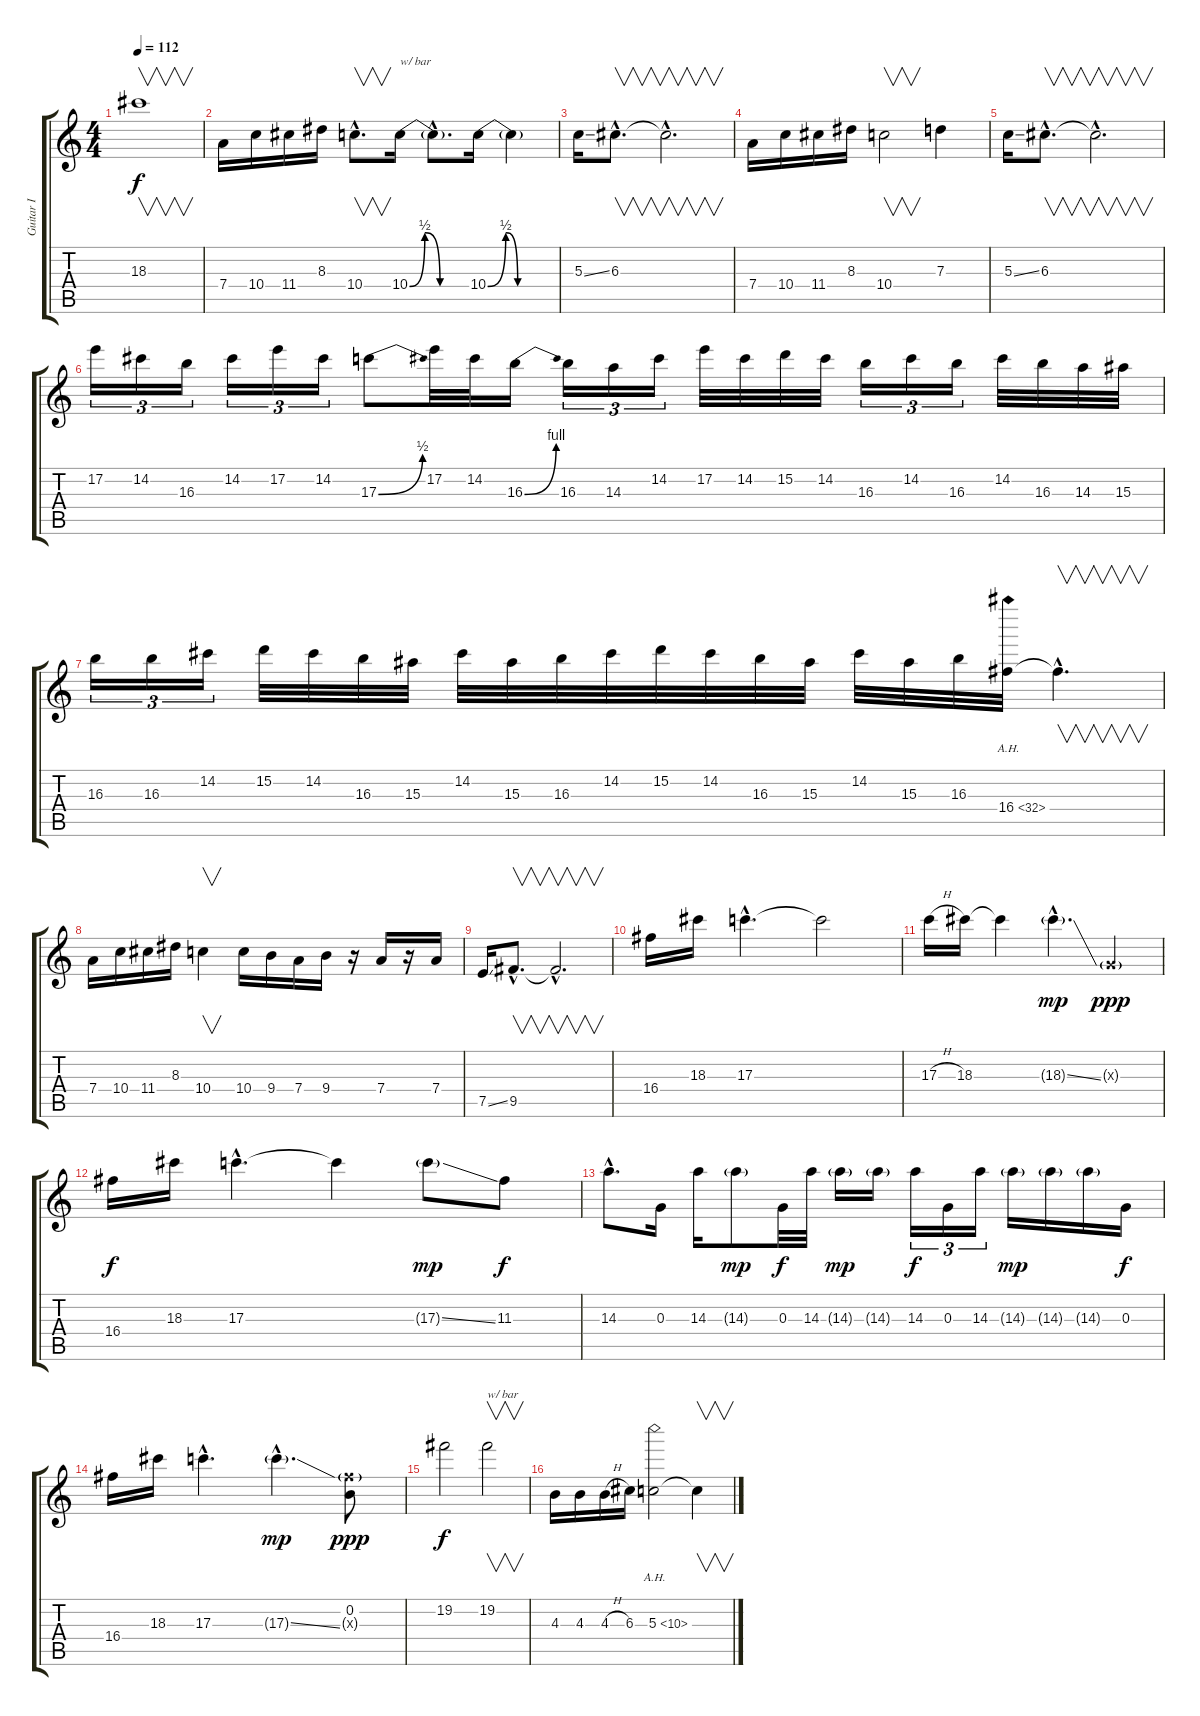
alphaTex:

\track ("Guitar I" "Guitar I") {instrument distortionguitar}
\staff {score tabs}
\tuning (E4 B3 G3 D3 A2 E2) {hide}
\ts (4 4)
\tempo 112
\clef g2
\ks c
18.3{t}.1{v dy f} |
7.4.16 10.4.16 11.4.16 8.3.16 10.4{hac}.8{v d} 10.4{be (custom 0 0 15 2 30 0 45 0 60 0)}.16{txt "w/ bar"} 10.4{hac t}.8{d} 10.4{be (custom 0 0 15 2 25 0 30 0 45 0 60 0)}.16 10.4{t}.4 |
5.3{ss}.16 6.3{hac}.8{v d} 6.3{hac t}.2{v d} |
7.4.16 10.4.16 11.4.16 8.3.16 10.4.2{v} 7.3.4 |
5.3{ss}.16 6.3{hac}.8{v d} 6.3{hac t}.2{v d} |
17.2.16{tu (3 2)} 14.2.16{tu (3 2)} 16.3.16{tu (3 2)} 14.2.16{tu (3 2)} 17.2.16{tu (3 2)} 14.2.16{tu (3 2)} 17.3{be (bend 0 0 60 2)}.8 17.2.32 14.2.32 16.3{be (bend 0 0 60 4)}.16 16.3.16{tu (3 2)} 14.3.16{tu (3 2)} 14.2.16{tu (3 2)} 17.2.32 14.2.32 15.2.32 14.2.32 16.3.16{tu (3 2)} 14.2.16{tu (3 2)} 16.3.16{tu (3 2)} 14.2.32 16.3.32 14.3.32 15.3.32 |
16.3.16{tu (3 2)} 16.3.16{tu (3 2)} 14.2.16{tu (3 2)} 15.2.32 14.2.32 16.3.32 15.3.32 14.2.32 15.3.32 16.3.32 14.2.32 15.2.32 14.2.32 16.3.32 15.3.32 14.2.32 15.3.32 16.3.32 16.4{ah 16}.32 16.4{hac t}.4{v d} |
7.4.16 10.4.16 11.4.16 8.3.16 10.4.4{v} 10.4.16 9.4.16 7.4.16 9.4.16 r.16 7.4.16 r.16 7.4.16 |
7.5{ss}.16 9.5{hac}.8{v d} 9.5{hac t}.2{v d} |
16.4.16 18.3.16 17.3{hac}.4{d} 17.3{t}.2 |
17.3{h}.16 18.3.16 18.3{t}.4 18.3{ss g hac}.4{d dy mp} 0.3{g x}.4{dy ppp} |
16.4.16{dy f} 18.3.16 17.3{hac}.4{d} 17.3{t}.4 17.3{ss g}.8{dy mp} 11.3.8{dy f} |
14.3{hac}.8{d} 0.3.16 14.3.16 14.3{g}.8{dy mp} 0.3.32{dy f} 14.3.32 14.3{g}.16{dy mp} 14.3{g}.16 14.3.16{tu (3 2) dy f} 0.3.16{tu (3 2)} 14.3.16{tu (3 2)} 14.3{g}.16{dy mp} 14.3{g}.16 14.3{g}.16 0.3.16{dy f} |
16.4.16 18.3.16 17.3{hac}.4{d} 17.3{ss g hac}.4{d dy mp} (0.2 11.3{g x}).8{dy ppp} |
19.2.2{dy f} 19.2.2{v txt "w/ bar"} |
4.3.16 4.3.16 4.3{h}.16 6.3.16 5.3{ah 5}.2 5.3{t}.4{v}
